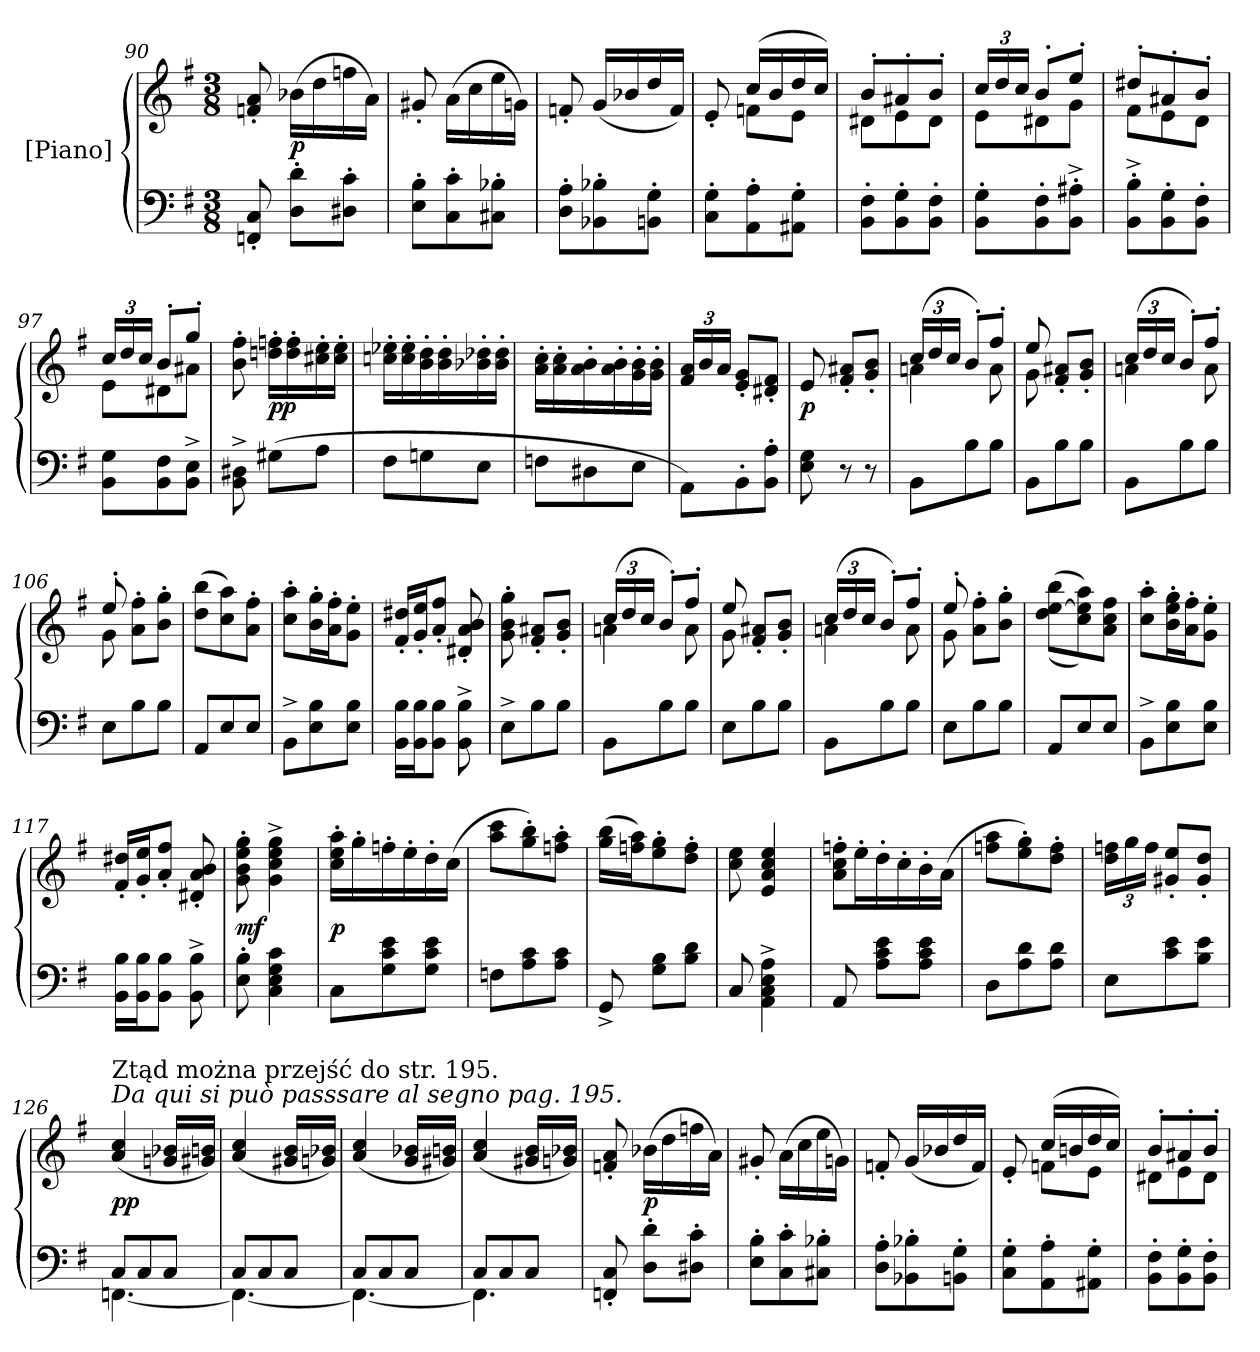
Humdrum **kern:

**kern	**kern	**dynam
*part2	*part1	*part1
*staff2	*staff1	*staff1
*I"[Piano]	*I"[Piano]	*
*clefF4	*clefG2	*
*k[f#]	*k[f#]	*
*G:	*G:	*
*M3/8	*M3/8	*
=90	=90	=90
8FFn'/ 8C'/	8fn'/ 8a'/	.
8D'\ 8d'\L	(16b-X\LL	p
.	16dd\	.
8D#X'\ 8c'\J	16ffn\	.
.	16a\JJ)	.
=91	=91	=91
8E'\ 8B'\L	8g#X'/	.
8C'\ 8c'\	(16a\LL	.
.	16cc\	.
8C#X'\ 8B-X'\J	16ee\	.
.	16gn\JJ)	.
=92	=92	=92
8D'\ 8A'\L	8fn'/	.
8BB-X'\ 8B-X'\	(16g/LL	.
.	16b-X/	.
8BBn'\ 8G'\J	16dd/	.
.	16f/JJ)	.
=93	=93	=93
*	*^	*
8C'\ 8G'\L	8e'/	8ryy	.
8AA'\ 8A'\	(16cc/LL	8fn\L	.
.	16b/	.	.
8AA#X'\ 8G'\J	16dd/	8e\J	.
.	16cc/JJ)	.	.
=94	=94	=94	=94
8BB'\ 8F#'\L	8b'/L	8d#X\L	.
8BB'\ 8G'\	8a#X'/	8e\	.
8BB'\ 8F#'\J	8b'/J	8d#\J	.
=95	=95	=95	=95
8BB'\ 8G'\L	24cc/LL	8e\L	.
.	24dd/	.	.
.	24cc/JJ	.	.
8BB'\ 8F#'\	8b'/L	8d#X\	.
8BB'^\ 8A#X'^\J	8ee'/J	8g\J	.
=96	=96	=96	=96
8BB'^\ 8B'^\L	8dd#X'/L	8f#\L	.
8BB'\ 8G'\	8a#X'/	8e\	.
8BB'\ 8F#'\J	8b'/J	8d\J	.
=97	=97	=97	=97
8BB\ 8G\L	24cc/LL	8e\L	.
.	24dd/	.	.
.	24cc/JJ	.	.
8BB\ 8F#\	8b'/L	8d#X\	.
8BB^\ 8E^\J	8gg'/J	8a#X\J	.
*	*v	*v	*
=98	=98	=98
8BB^\ 8D#X^\	8b'\ 8ff#'\	.
(8G#X\L	16ddn'\ 16ffn'\LL	pp
.	16dd'\ 16ff'\	.
8A\J	16cc#X'\ 16ee'\	.
.	16cc#'\ 16ee'\JJ	.
=99	=99	=99
8F#\L	16ccn'\ 16ee-X'\LL	.
.	16cc'\ 16ee-'\	.
8Gn\	16b'\ 16dd'\	.
.	16b'\ 16dd'\	.
8E\J	16b-X'\ 16dd-X'\	.
.	16b-'\ 16dd-'\JJ	.
=100	=100	=100
8Fn\L	16a'\ 16cc'\LL	.
.	16a'\ 16cc'\	.
8D#X\	16a'\ 16b'\	.
.	16a'\ 16b'\	.
8E\J	16g'\ 16b'\	.
.	16g'\ 16b'\JJ	.
=101	=101	=101
8AA\L)	24f#/ 24a/LL	.
.	24b/	.
.	24a/JJ	.
8BB'\	8e'/ 8g'/L	.
8BB'\ 8A'\J	8d#X'/ 8f#'/J	.
=102	=102	=102
8E\ 8G\	8e/	p
8r	8f#'/ 8a#X'/L	.
8r	8g'/ 8b'/J	.
=103	=103	=103
*	*^	*
8BB\L	(24cc/LL	4an\	.
.	24dd/	.	.
.	24cc/JJ	.	.
8B\	8b'/L)	.	.
8B\J	8ff#'/J	8a\	.
=104	=104	=104	=104
8BB\L	8ee/	8g\	.
8B\	8f#'/ 8a#X'/L	4ryy	.
8B\J	8g'/ 8b'/J	.	.
=105	=105	=105	=105
8BB\L	(24cc/LL	4an\	.
.	24dd/	.	.
.	24cc/JJ	.	.
8B\	8b'/L)	.	.
8B\J	8ff#'/J	8a\	.
=106	=106	=106	=106
8E\L	8ee'/	8g\	.
8B\	8a'\ 8ff#'\L	4ryy	.
8B\J	8b'\ 8gg'\J	.	.
*	*v	*v	*
=107	=107	=107
8AA/L	(8dd\ 8bb\L	.
8E/	8cc\ 8aa\)	.
8E/J	8a'\ 8ff#'\J	.
=108	=108	=108
8BB^\L	8cc'\ 8aa'\L	.
8E\ 8B\	16b'\ 16gg'\L	.
.	16a'\ 16ff#'\J	.
8E\ 8B\J	8g'\ 8ee'\J	.
=109	=109	=109
16BB\ 16B\LL	16f#'/ 16dd#X'/LL	.
16BB\ 16B\J	16g'/ 16ee'/J	.
8BB\ 8B\J	8a'/ 8ff#'/J	.
8BB^\ 8B^\	8d#X'/ 8a'/ 8b'/	.
=110	=110	=110
8E^\L	8g'\ 8b'\ 8gg'\	.
8B\	8f#'/ 8a#X'/L	.
8B\J	8g'/ 8b'/J	.
=111	=111	=111
*	*^	*
8BB\L	(24cc/LL	4an\	.
.	24dd/	.	.
.	24cc/JJ	.	.
8B\	8b'/L)	.	.
8B\J	8ff#'/J	8a\	.
=112	=112	=112	=112
8E\L	8ee/	8g\	.
8B\	8f#'/ 8a#X'/L	4ryy	.
8B\J	8g'/ 8b'/J	.	.
=113	=113	=113	=113
8BB\L	(24cc/LL	4an\	.
.	24dd/	.	.
.	24cc/JJ	.	.
8B\	8b'/L)	.	.
8B\J	8ff#'/J	8a\	.
=114	=114	=114	=114
8E\L	8ee'/	8g\	.
8B\	8a'\ 8ff#'\L	4ryy	.
8B\J	8b'\ 8gg'\J	.	.
*	*v	*v	*
=115	=115	=115
8AA/L	(<(>8dd\ [8ee\ 8bb\L	.
8E/	8cc\ 8ee]\ 8aa\))	.
8E/J	8a\ 8cc\ 8ff#\J	.
=116	=116	=116
8BB^\L	8cc'\ 8aa'\L	.
8E\ 8B\	16b'\ 16ee'\ 16gg'\L	.
.	16a'\ 16ff#'\J	.
8E\ 8B\J	8g'\ 8ee'\J	.
=117	=117	=117
16BB\ 16B\LL	16f#'/ 16dd#X'/LL	.
16BB\ 16B\J	16g'/ 16ee'/J	.
8BB\ 8B\J	8a'/ 8ff#'/J	.
8BB^\ 8B^\	8d#X'/ 8a'/ 8b'/	.
=118	=118	=118
8E'\ 8B'\	8g'\ 8b'\ 8ee'\ 8gg'\	mf
4C\ 4E\ 4G\ 4c\	4g^<\ 4cc^<\ 4ee^<\ 4gg^<\	.
=119	=119	=119
8C\L	16cc'\ 16ee'\ 16aa'\LL	p
.	16gg'\	.
8G\ 8c\ 8e\	16ffn'\	.
.	16ee'\	.
8G\ 8c\ 8e\J	16dd'\	.
.	(16cc\JJ	.
=120	=120	=120
8Fn\L	8aa\ 8ccc\L	.
8A\ 8c\	8gg'\ 8bb'\)	.
8A\ 8c\J	8ffn'\ 8aa'\J	.
=121	=121	=121
8GG^>/	(16gg\ 16bb\LL	.
.	16ffn\ 16aa\J)	.
8G\ 8B\L	8ee'\ 8gg'\	.
8B\ 8d\J	8dd'\ 8ff'\J	.
=122	=122	=122
8C/	8cc\ 8ee\	.
4AA^\ 4C^\ 4E^\ 4A^\	4e/ 4a/ 4cc/ 4ee/	.
=123	=123	=123
!	!LO:N:vis=4	!
8AA/	16a'\ 16cc'\ 16ffn'\	.
.	16ee'\	.
8A\ 8c\ 8e\L	16dd'\	.
.	16cc'\	.
8A\ 8c\ 8e\J	16b'\	.
.	(16a\JJ	.
=124	=124	=124
8D\L	8ffn\ 8aa\L	.
8A\ 8d\	8ee'\ 8gg'\)	.
8A\ 8d\J	8dd'\ 8ff'\J	.
=125	=125	=125
8E\L	24dd\ 24ffn\LL	.
.	24gg\	.
.	24ff\JJ	.
8c\ 8e\	8g#X'/ 8ee'/L	.
8B\ 8e\J	8g#'/ 8dd'/J	.
=126	=126	=126
*^	*	*
!	!	!LO:TX:a:i:t=Da qui si può passsare al segno        pag. 195.	!
!	!	!LO:TX:a:t=Ztąd można przejść do        str. 195.	!
8C/L	[4.FFn\	(4a/ 4cc/	pp
8C/	.	.	.
8C/J	.	16gn/ 16b-X/LL	.
.	.	16g#X/ 16bn/JJ)	.
=127	=127	=127	=127
8C/L	4.FF\_	(4a/ 4cc/	.
8C/	.	.	.
8C/J	.	16g#X/ 16b/LL	.
.	.	16gn/ 16b-X/JJ)	.
=128	=128	=128	=128
8C/L	4.FF\_	(4a/ 4cc/	.
8C/	.	.	.
8C/J	.	16g/ 16b-X/LL	.
.	.	16g#X/ 16bn/JJ)	.
=129	=129	=129	=129
8C/L	4.FF\]	(4a/ 4cc/	.
8C/	.	.	.
8C/J	.	16g#X/ 16b/LL	.
.	.	16gn/ 16b-X/JJ)	.
*v	*v	*	*
=130	=130	=130
8FFn'/ 8C'/	8fn'/ 8a'/	.
8D'\ 8d'\L	(16b-X\LL	p
.	16dd\	.
8D#X'\ 8c'\J	16ffn\	.
.	16a\JJ)	.
=131	=131	=131
8E'\ 8B'\L	8g#X'/	.
8C'\ 8c'\	(16a\LL	.
.	16cc\	.
8C#X'\ 8B-X'\J	16ee\	.
.	16gn\JJ)	.
=132	=132	=132
8D'\ 8A'\L	8fn'/	.
8BB-X'\ 8B-X'\	(16g/LL	.
.	16b-X/	.
8BBn'\ 8G'\J	16dd/	.
.	16f/JJ)	.
=133	=133	=133
*	*^	*
8C'\ 8G'\L	8e'/	8ryy	.
8AA'\ 8A'\	(16cc/LL	8fn\L	.
.	16bn/	.	.
8AA#X'\ 8G'\J	16dd/	8e\J	.
.	16cc/JJ)	.	.
=134	=134	=134	=134
8BB'\ 8F#'\L	8b'/L	8d#X\L	.
8BB'\ 8G'\	8a#X'/	8e\	.
8BB'\ 8F#'\J	8b'/J	8d#\J	.
*	*v	*v	*
=	=	=
*-	*-	*-
